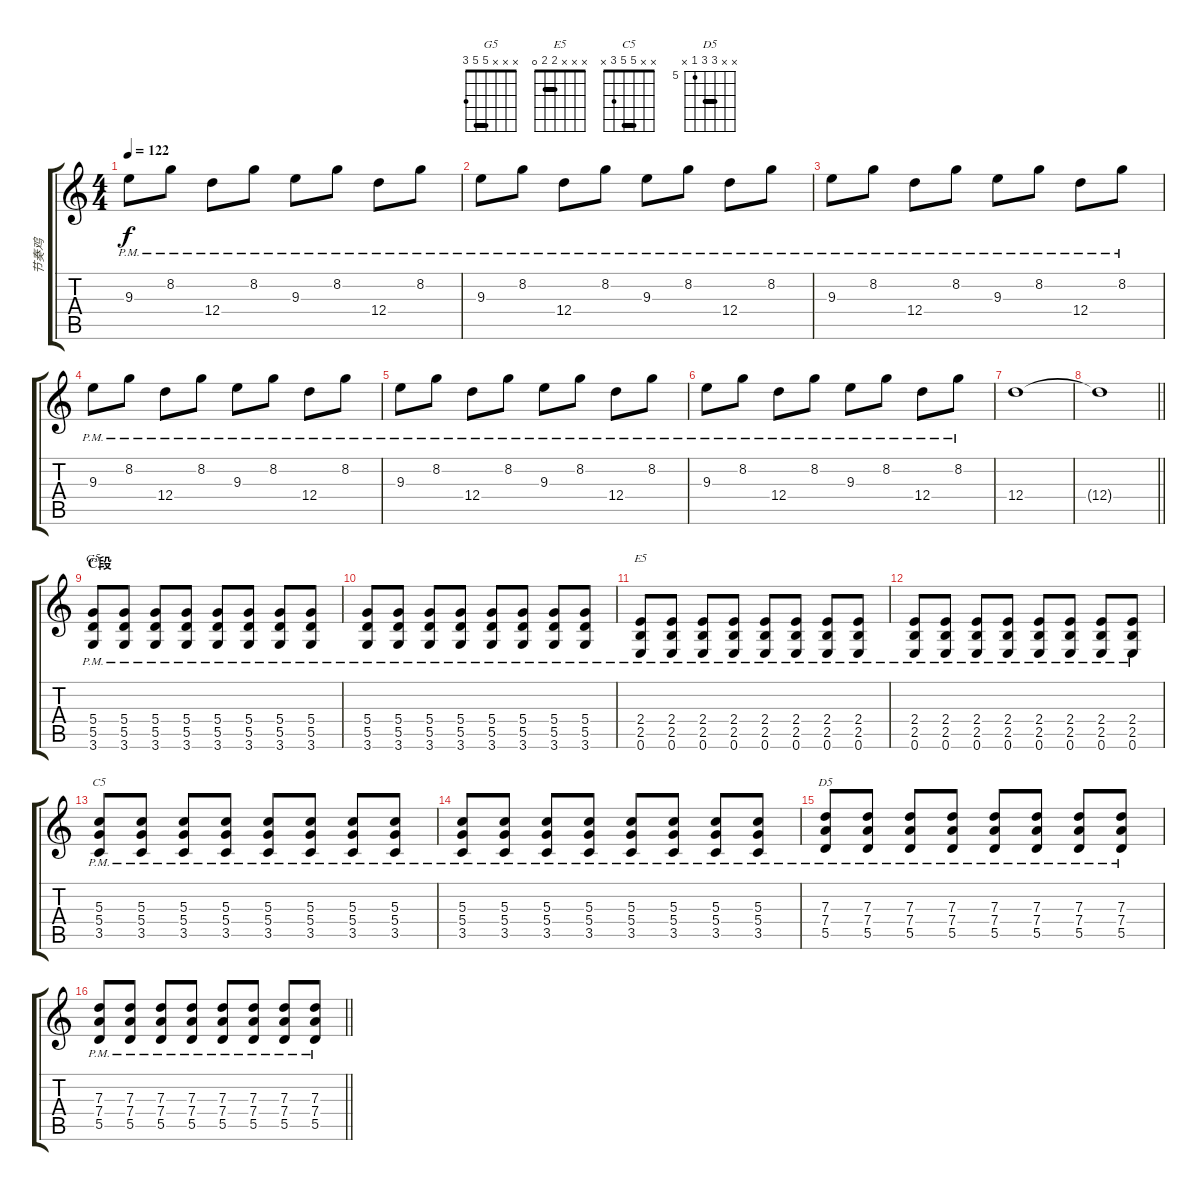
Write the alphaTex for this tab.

\track ("节奏鸡" "节奏鸡") {instrument electricguitarclean}
\staff {score tabs}
\tuning (E4 B3 G3 D3 A2 E2) {hide}
\chord ("G5" x x x 5 5 3) {barre 5}
\chord ("E5" x x x 2 2 0) {barre 2}
\chord ("C5" x x 5 5 3 x) {barre 5}
\chord ("D5" x x 7 7 5 x) {firstfret 5 barre 7}
\ts (4 4)
\tempo 122
\clef g2
\ks c
9.3{pm}.8{dy f} 8.2{pm}.8 12.4{pm}.8 8.2{pm}.8 9.3{pm}.8 8.2{pm}.8 12.4{pm}.8 8.2{pm}.8 |
9.3{pm}.8 8.2{pm}.8 12.4{pm}.8 8.2{pm}.8 9.3{pm}.8 8.2{pm}.8 12.4{pm}.8 8.2{pm}.8 |
9.3{pm}.8 8.2{pm}.8 12.4{pm}.8 8.2{pm}.8 9.3{pm}.8 8.2{pm}.8 12.4{pm}.8 8.2{pm}.8 |
9.3{pm}.8 8.2{pm}.8 12.4{pm}.8 8.2{pm}.8 9.3{pm}.8 8.2{pm}.8 12.4{pm}.8 8.2{pm}.8 |
9.3{pm}.8 8.2{pm}.8 12.4{pm}.8 8.2{pm}.8 9.3{pm}.8 8.2{pm}.8 12.4{pm}.8 8.2{pm}.8 |
9.3{pm}.8 8.2{pm}.8 12.4{pm}.8 8.2{pm}.8 9.3{pm}.8 8.2{pm}.8 12.4{pm}.8 8.2{pm}.8 |
12.4.1 |
\barLineRight lightlight
12.4{t}.1 |
\section ("" "C段")
(5.4{pm} 5.5{pm} 3.6{pm}).8{ch "G5"} (5.4{pm} 5.5{pm} 3.6{pm}).8 (5.4{pm} 5.5{pm} 3.6{pm}).8 (5.4{pm} 5.5{pm} 3.6{pm}).8 (5.4{pm} 5.5{pm} 3.6{pm}).8 (5.4{pm} 5.5{pm} 3.6{pm}).8 (5.4{pm} 5.5{pm} 3.6{pm}).8 (5.4{pm} 5.5{pm} 3.6{pm}).8 |
(5.4{pm} 5.5{pm} 3.6{pm}).8 (5.4{pm} 5.5{pm} 3.6{pm}).8 (5.4{pm} 5.5{pm} 3.6{pm}).8 (5.4{pm} 5.5{pm} 3.6{pm}).8 (5.4{pm} 5.5{pm} 3.6{pm}).8 (5.4{pm} 5.5{pm} 3.6{pm}).8 (5.4{pm} 5.5{pm} 3.6{pm}).8 (5.4{pm} 5.5{pm} 3.6{pm}).8 |
(2.4{pm} 2.5{pm} 0.6{pm}).8{ch "E5"} (2.4{pm} 2.5{pm} 0.6{pm}).8 (2.4{pm} 2.5{pm} 0.6{pm}).8 (2.4{pm} 2.5{pm} 0.6{pm}).8 (2.4{pm} 2.5{pm} 0.6{pm}).8 (2.4{pm} 2.5{pm} 0.6{pm}).8 (2.4{pm} 2.5{pm} 0.6{pm}).8 (2.4{pm} 2.5{pm} 0.6{pm}).8 |
(2.4{pm} 2.5{pm} 0.6{pm}).8 (2.4{pm} 2.5{pm} 0.6{pm}).8 (2.4{pm} 2.5{pm} 0.6{pm}).8 (2.4{pm} 2.5{pm} 0.6{pm}).8 (2.4{pm} 2.5{pm} 0.6{pm}).8 (2.4{pm} 2.5{pm} 0.6{pm}).8 (2.4{pm} 2.5{pm} 0.6{pm}).8 (2.4{pm} 2.5{pm} 0.6{pm}).8 |
(5.3{pm} 5.4{pm} 3.5{pm}).8{ch "C5"} (5.3{pm} 5.4{pm} 3.5{pm}).8 (5.3{pm} 5.4{pm} 3.5{pm}).8 (5.3{pm} 5.4{pm} 3.5{pm}).8 (5.3{pm} 5.4{pm} 3.5{pm}).8 (5.3{pm} 5.4{pm} 3.5{pm}).8 (5.3{pm} 5.4{pm} 3.5{pm}).8 (5.3{pm} 5.4{pm} 3.5{pm}).8 |
(5.3{pm} 5.4{pm} 3.5{pm}).8 (5.3{pm} 5.4{pm} 3.5{pm}).8 (5.3{pm} 5.4{pm} 3.5{pm}).8 (5.3{pm} 5.4{pm} 3.5{pm}).8 (5.3{pm} 5.4{pm} 3.5{pm}).8 (5.3{pm} 5.4{pm} 3.5{pm}).8 (5.3{pm} 5.4{pm} 3.5{pm}).8 (5.3{pm} 5.4{pm} 3.5{pm}).8 |
(7.3{pm} 7.4{pm} 5.5{pm}).8{ch "D5"} (7.3{pm} 7.4{pm} 5.5{pm}).8 (7.3{pm} 7.4{pm} 5.5{pm}).8 (7.3{pm} 7.4{pm} 5.5{pm}).8 (7.3{pm} 7.4{pm} 5.5{pm}).8 (7.3{pm} 7.4{pm} 5.5{pm}).8 (7.3{pm} 7.4{pm} 5.5{pm}).8 (7.3{pm} 7.4{pm} 5.5{pm}).8 |
\barLineRight lightlight
(7.3{pm} 7.4{pm} 5.5{pm}).8 (7.3{pm} 7.4{pm} 5.5{pm}).8 (7.3{pm} 7.4{pm} 5.5{pm}).8 (7.3{pm} 7.4{pm} 5.5{pm}).8 (7.3{pm} 7.4{pm} 5.5{pm}).8 (7.3{pm} 7.4{pm} 5.5{pm}).8 (7.3{pm} 7.4{pm} 5.5{pm}).8 (7.3{pm} 7.4{pm} 5.5{pm}).8
